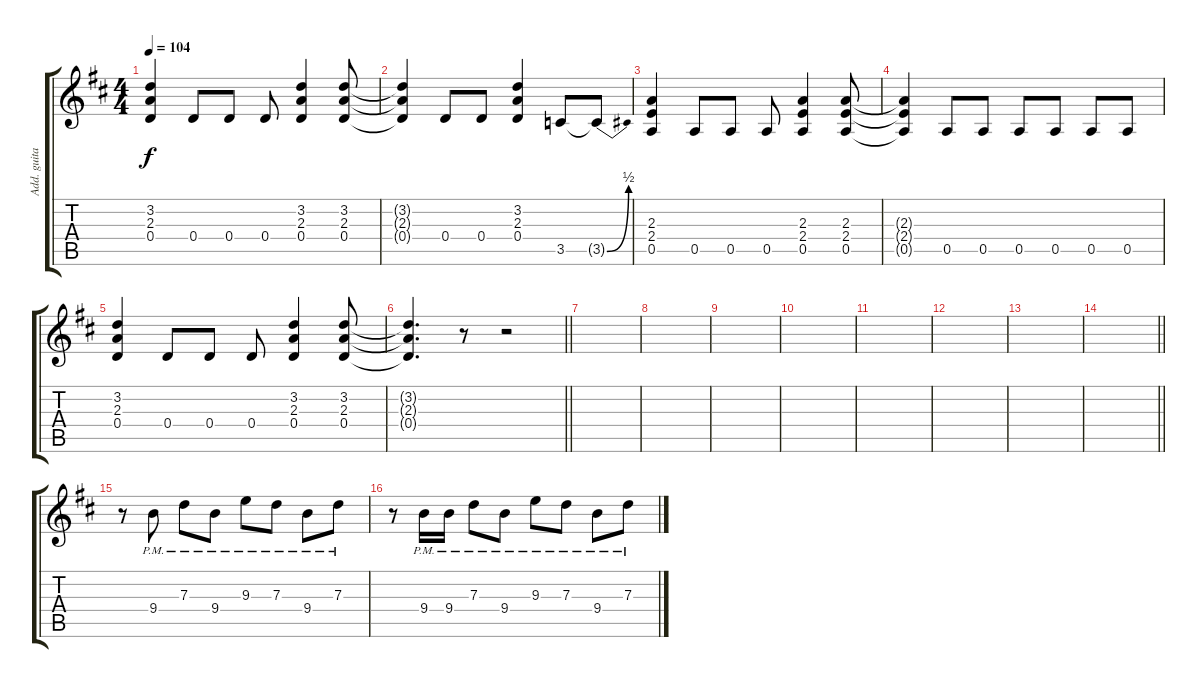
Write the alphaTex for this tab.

\track ("Add. guitar" "Add. guita") {instrument distortionguitar}
\staff {score tabs}
\tuning (E4 B3 G3 D3 A2 E2) {hide}
\ts (4 4)
\tempo 104
\clef g2
\ks d
(3.2 2.3 0.4).4{dy f} 0.4.8 0.4.8 0.4.8 (3.2 2.3 0.4).4 (3.2 2.3 0.4).8 |
(3.2{t} 2.3{t} 0.4{t}).4 0.4.8 0.4.8 (3.2 2.3 0.4).4 3.5.8 3.5{be (bend 0 0 60 2) t}.8 |
(2.3 2.4 0.5).4 0.5.8 0.5.8 0.5.8 (2.3 2.4 0.5).4 (2.3 2.4 0.5).8 |
(2.3{t} 2.4{t} 0.5{t}).4 0.5.8 0.5.8 0.5.8 0.5.8 0.5.8 0.5.8 |
(3.2 2.3 0.4).4 0.4.8 0.4.8 0.4.8 (3.2 2.3 0.4).4 (3.2 2.3 0.4).8 |
\barLineRight lightlight
(3.2{t} 2.3{t} 0.4{t}).4{d} r.8 r.2 |
|
|
|
|
|
|
|
\barLineRight lightlight
|
r.8 9.4{pm}.8 7.3{pm}.8 9.4{pm}.8 9.3{pm}.8 7.3{pm}.8 9.4{pm}.8 7.3{pm}.8 |
r.8 9.4{pm}.16 9.4{pm}.16 7.3{pm}.8 9.4{pm}.8 9.3{pm}.8 7.3{pm}.8 9.4{pm}.8 7.3{pm}.8
